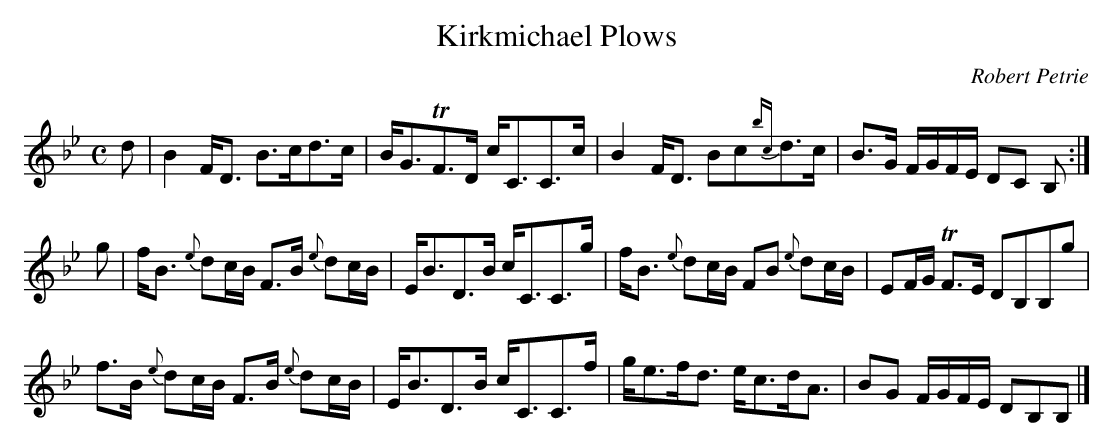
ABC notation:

X:1
T:Kirkmichael Plows
C:Robert Petrie
L:1/8
M:C
K:Bb
d|B2     F<D   B>cd>c      |B<GTF>D      c<CC>c|\
  B2     F<D   Bc{bc }d>c   |B>G F/G/F/E/ DC B,:|
g|f<B {e }dc/B/ F>B {e }dc/B/|E<BD>B       c<CC>g|\
  f<B {e }dc/B/ FB {e }dc/B/ |EF/G/ TF>E   DB,B,g|
  f>B {e }dc/B/ F>B {e }dc/B/|E<BD>B       c<CC>f|\
  g<ef<d       e<cd<A      |BG F/G/F/E/  DB,B,|]
